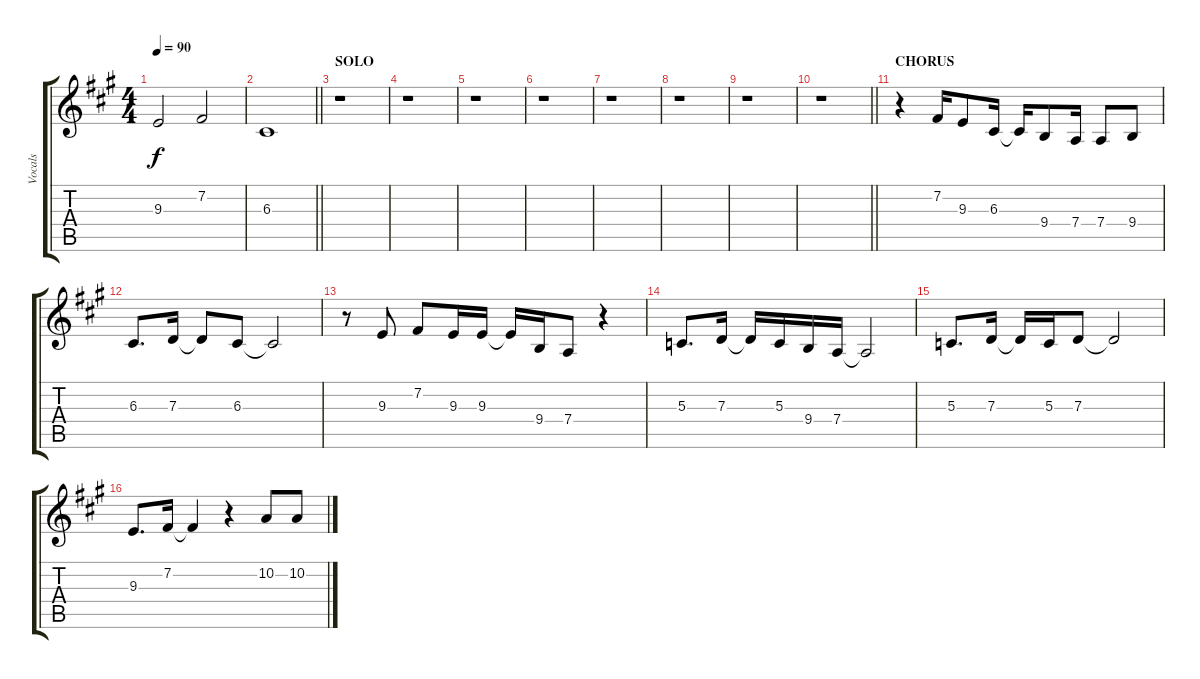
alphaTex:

\track ("Vocals" "Vocals") {instrument harmonica}
\staff {score tabs}
\tuning (E4 B3 G3 D3 A2 E2) {hide}
\ts (4 4)
\tempo 90
\clef g2
\ks f#minor
9.3.2{dy f} 7.2.2 |
\barLineRight lightlight
6.3.1 |
\section ("" "SOLO")
r.1 |
r.1 |
r.1 |
r.1 |
r.1 |
r.1 |
r.1 |
\barLineRight lightlight
r.1 |
\section ("" "CHORUS")
r.4 7.2.16 9.3.8 6.3.16 6.3{t}.16 9.4.8 7.4.16 7.4.8 9.4.8 |
6.3.8{d} 7.3.16 7.3{t}.8 6.3.8 6.3{t}.2 |
r.8 9.3.8 7.2.8 9.3.16 9.3.16 9.3{t}.16 9.4.16 7.4.8 r.4 |
5.3.8{d} 7.3.16 7.3{t}.16 5.3.16 9.4.16 7.4.16 7.4{t}.2 |
5.3.8{d} 7.3.16 7.3{t}.16 5.3.16 7.3.8 7.3{t}.2 |
9.3.8{d} 7.2.16 7.2{t}.4 r.4 10.2.8 10.2.8
